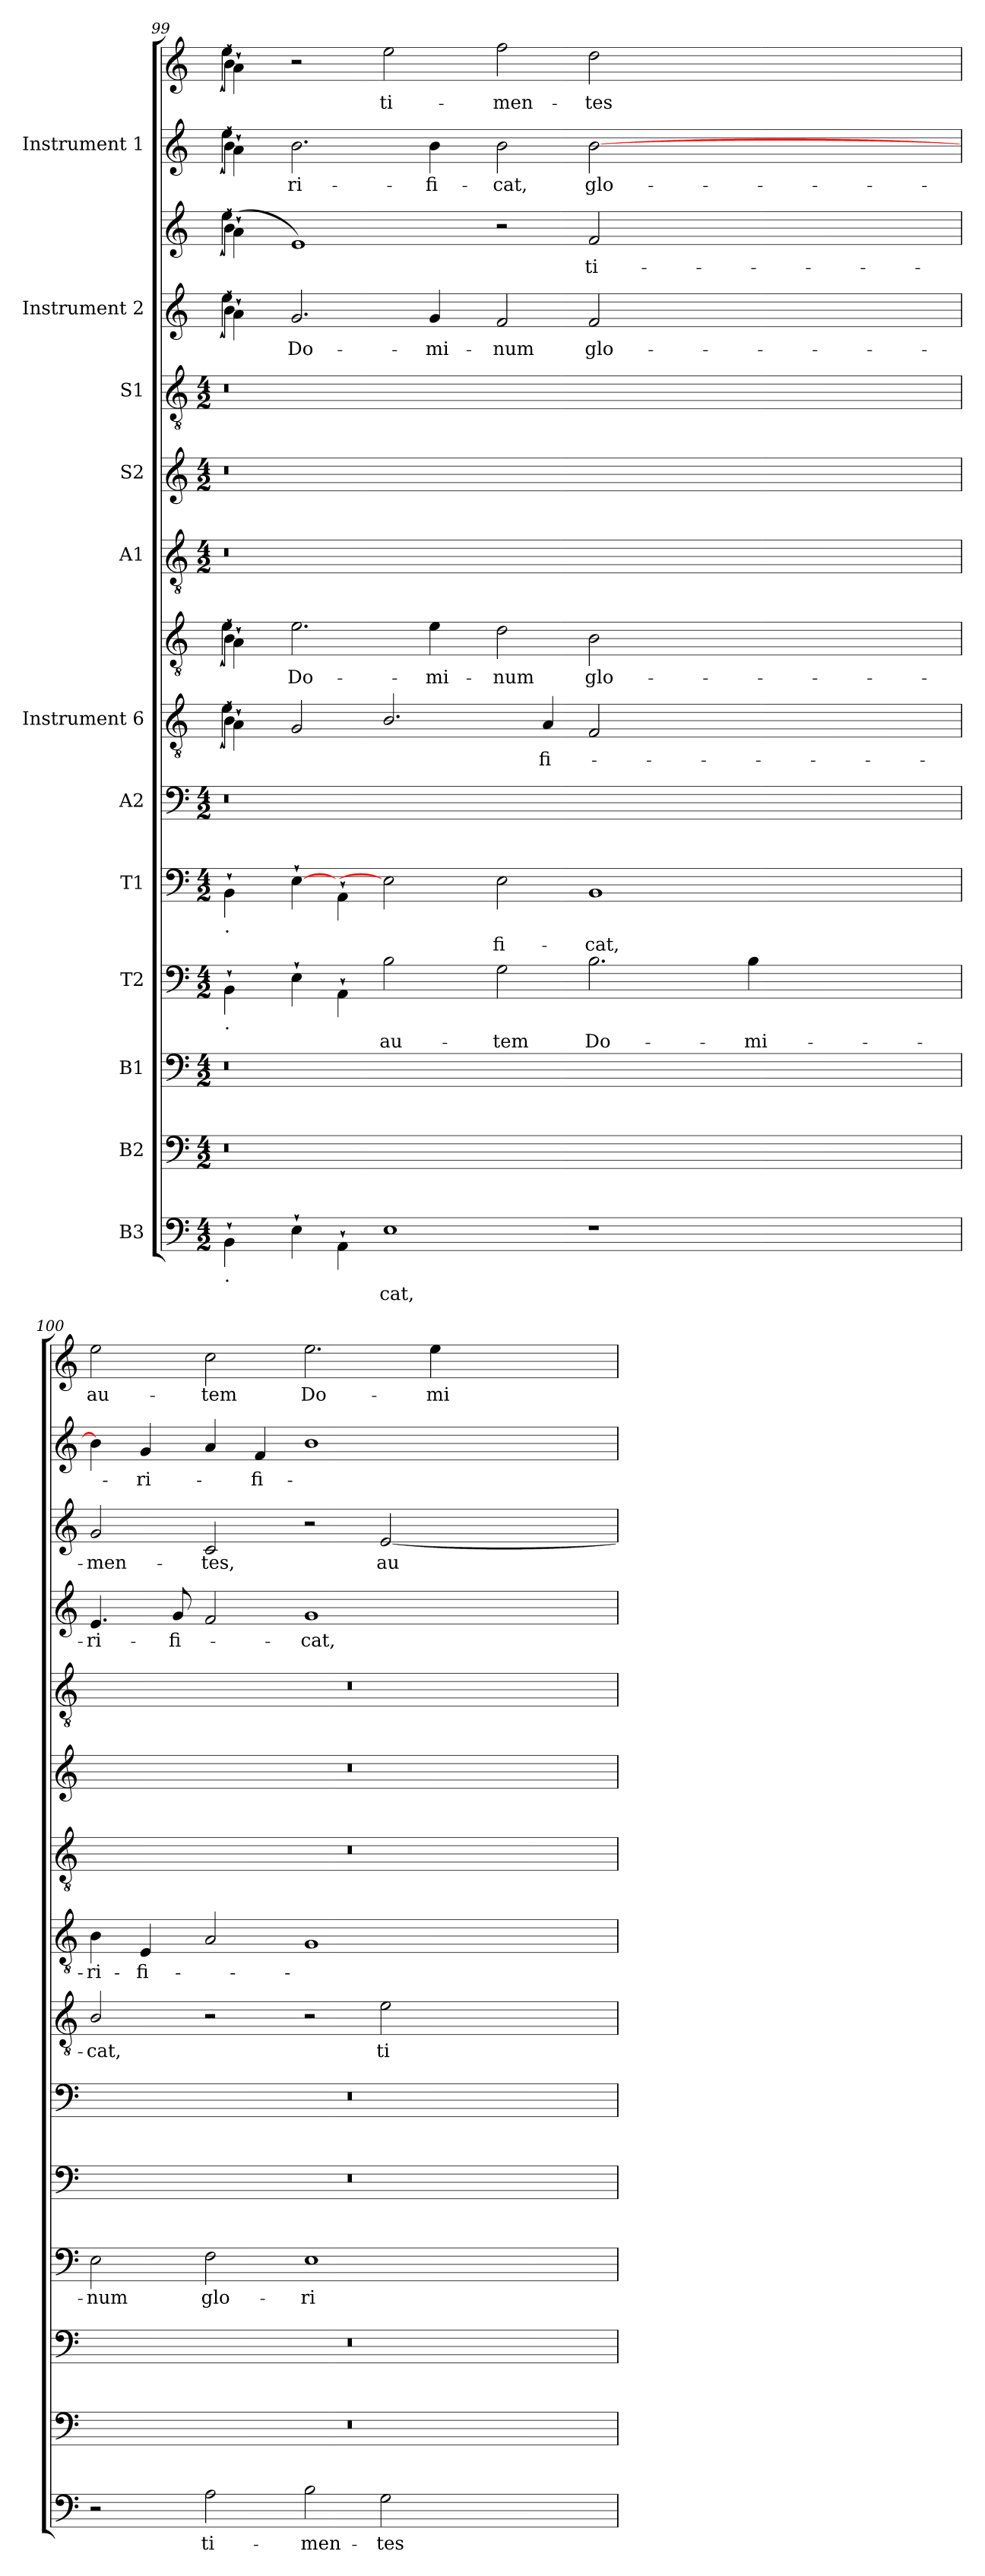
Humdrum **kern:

**kern	**text	**kern	**kern	**kern	**text	**kern	**text	**kern	**kern	**text	**kern	**text	**kern	**kern	**kern	**kern	**text	**kern	**text	**kern	**text	**kern	**text
*part12	*part12	*part11	*part10	*part9	*part9	*part8	*part8	*part7	*part6	*part6	*part6	*part6	*part5	*part4	*part3	*part2	*part2	*part2	*part2	*part1	*part1	*part1	*part1
*staff15	*staff15	*staff14	*staff13	*staff12	*staff12	*staff11	*staff11	*staff10	*staff9	*staff9	*staff8	*staff8	*staff7	*staff6	*staff5	*staff4	*staff4	*staff3	*staff3	*staff2	*staff2	*staff1	*staff1
*I"B3	*	*I"B2	*I"B1	*I"T2	*	*I"T1	*	*I"A2	*I"Instrument 6	*	*	*	*I"A1	*I"S2	*I"S1	*I"Instrument 2	*	*	*	*I"Instrument 1	*	*	*
!!LO:LB:g=z
*clefF4	*	*clefF4	*clefF4	*clefF4	*	*clefF4	*	*clefF4	*clefGv2	*	*clefGv2	*	*clefGv2	*clefG2	*clefGv2	*clefG2	*	*clefG2	*	*clefG2	*	*clefG2	*
*	*	*	*	*	*	*k[]	*	*	*	*	*	*	*k[]	*	*	*	*	*	*	*k[]	*	*k[]	*
*	*	*	*	*	*	*C:	*	*	*	*	*	*	*C:	*	*	*	*	*	*	*C:	*	*C:	*
*M4/2	*	*M4/2	*M4/2	*M4/2	*	*M4/2	*	*M4/2	*	*	*	*	*M4/2	*M4/2	*M4/2	*	*	*	*	*	*	*	*
=99	=99	=99	=99	=99	=99	=99	=99	=99	=99	=99	=99	=99	=99	=99	=99	=99	=99	=99	=99	=99	=99	=99	=99
*	*	*	*	*	*	*	*	*	*^	*	*^	*	*	*	*	*^	*	*^	*	*^	*	*^	*
*	*	*	*	*	*	*	*	*	*	*^	*	*	*^	*	*	*	*	*	*^	*	*	*^	*	*	*^	*	*	*^	*
!	!	!	!	!	!	!LO:TX:b:t=.	!	!	!	!	!	!	!	!	!	!	!	!	!	!	!	!	!	!	!	!	!	!	!	!	!	!	!	!	!
!	!	!	!	!LO:TX:b:t=.	!	!	!	!	!	!	!	!	!	!	!	!	!	!	!	!	!	!	!	!	!	!	!	!	!	!	!	!	!	!	!
!LO:TX:b:t=.	!	!	!	!	!	!	!	!	!	!	!	!	!	!	!	!	!	!	!	!	!	!	!	!	!	!	!	!	!	!	!	!	!	!	!
*	*	*	*	*	*	*	*	*	*	*	*	*	*	*	*	*	*	*	*	*	*	*^	*	*	*	*^	*	*	*	*	*	*	*	*	*
4BB`<\	.	0r	0r	4BB`<\	.	4BB`<\	.	0r	4B`<\	4e`<\	4A`<\	.	4B`<\	4e`<\	4A`<\	.	0r	0r	0r	4b`<\	4ee`<\	4a`<\	32ryy	.	4b`<\	4ee`<\	(<4a`<\	16.ryy	.	4b`<\	4ee`<\	4a`<\	.	4b`<\	4ee`<\	4a`<\	.
.	.	.	.	.	.	.	.	.	.	.	.	.	.	.	.	.	.	.	.	.	.	.	1ryy	.	.	.	.	.	.	.	.	.	.	.	.	.	.
.	.	.	.	.	.	.	.	.	.	.	.	.	.	.	.	.	.	.	.	.	.	.	.	.	.	.	.	1ryy	.	.	.	.	.	.	.	.	.
!	!	!	!	!	!	!	!	!	!	!	!	!	!	!	!	!LO:LY:b:rj	!	!	!	!	!	!	!	!LO:LY:b:rj	!	!	!	!	!	!	!	!	!LO:LY:b:rj	!	!	!	!
4E`<\	.	.	.	4E`<\	.	[<4E`<\	.	.	2G/	2ryy	2ryy	.	2.e\	2ryy	2ryy	Do-	.	.	.	2.g/	2ryy	2ryy	.	-Do-	1e)	2ryy	2ryy	.	.	2.b\	2ryy	2ryy	ri-	2r	2ryy	2ryy	.
4AA`<\	.	.	.	4AA`<\	.	4AA`<\	.	.	.	.	.	.	.	.	.	.	.	.	.	.	.	.	.	.	.	.	.	.	.	.	.	.	.	.	.	.	.
!	!LO:LY:b:cj	!	!	!	!LO:LY:b:rj	!	!	!	!	!	!	!	!	!	!	!	!	!	!	!	!	!	!	!	!	!	!	!	!	!	!	!	!	!	!	!	!LO:LY:b:rj
1E	-cat,	.	.	2B\	au-	2E\]	.	.	2.B/	0ryy	0ryy	.	.	0ryy	0ryy	.	.	.	.	.	0ryy	0ryy	.	.	.	0ryy	0ryy	.	.	.	0ryy	0ryy	.	2ee\	0ryy	0ryy	-ti-
!	!	!	!	!	!	!	!	!	!	!	!	!	!	!	!	!LO:LY:b:rj	!	!	!	!	!	!	!	!LO:LY:b:rj	!	!	!	!	!	!	!	!	!LO:LY:b:rj	!	!	!	!
.	.	.	.	.	.	.	.	.	.	.	.	.	4e\	.	.	-mi-	.	.	.	4g/	.	.	.	-mi-	.	.	.	.	.	4b\	.	.	-fi-	.	.	.	.
.	.	.	.	.	.	.	.	.	.	.	.	.	.	.	.	.	.	.	.	.	.	.	1ryy	.	.	.	.	.	.	.	.	.	.	.	.	.	.
.	.	.	.	.	.	.	.	.	.	.	.	.	.	.	.	.	.	.	.	.	.	.	.	.	.	.	.	1ryy	.	.	.	.	.	.	.	.	.
!	!	!	!	!	!LO:LY:b:cj	!	!LO:LY:b:rj	!	!	!	!	!	!	!	!	!LO:LY:b:cj	!	!	!	!	!	!	!	!LO:LY:b:cj	!	!	!	!	!	!	!	!	!LO:LY:b:cj	!	!	!	!LO:LY:b:cj
.	.	.	.	2G\	-tem	2E\	-fi-	.	.	.	.	.	2d\	.	.	-num	.	.	.	2f/	.	.	.	-num	2r	.	.	.	.	2b\	.	.	-cat,	2ff\	.	.	-men-
!	!	!	!	!	!	!	!	!	!	!	!	!LO:LY:b:rj	!	!	!	!	!	!	!	!	!	!	!	!	!	!	!	!	!	!	!	!	!	!	!	!	!
.	.	.	.	.	.	.	.	.	4A/	.	.	-fi-	.	.	.	.	.	.	.	.	.	.	.	.	.	.	.	.	.	.	.	.	.	.	.	.	.
!LO:N:vis=1	!	!	!	!	!LO:LY:b:rj	!	!LO:LY:b:cj	!	!	!	!	!	!	!	!	!LO:LY:b:rj	!	!	!	!	!	!	!	!LO:LY:b:rj	!	!	!	!	!LO:LY:b:rj	!	!	!	!LO:LY:b:rj	!	!	!	!LO:LY:b:cj
2r	.	.	.	2.B\	Do-	1BB	-cat,	.	2F/	.	.	.	2B\	.	.	glo-	.	.	.	2f/	.	.	.	glo-	2f/	.	.	.	ti-	[>2b\	.	.	glo-	2dd\	.	.	-tes
.	.	2.ryy	2.ryy	.	.	.	.	2.ryy	.	.	.	.	.	.	.	.	2.ryy	2.ryy	2.ryy	.	.	.	.	.	.	.	.	.	.	.	.	.	.	.	.	.	.
.	.	.	.	.	.	.	.	.	.	.	.	.	.	.	.	.	.	.	.	.	.	.	2ryy	.	.	.	.	.	.	.	.	.	.	.	.	.	.
.	.	.	.	.	.	.	.	.	.	.	.	.	.	.	.	.	.	.	.	.	.	.	.	.	.	.	.	2ryy	.	.	.	.	.	.	.	.	.
2ryy	.	.	.	.	.	.	.	.	2ryy	.	.	.	2ryy	.	.	.	.	.	.	2ryy	.	.	.	.	2ryy	.	.	.	.	2ryy	.	.	.	2ryy	.	.	.
!	!	!	!	!	!LO:LY:b:rj	!	!	!	!	!	!	!	!	!	!	!	!	!	!	!	!	!	!	!	!	!	!	!	!	!	!	!	!	!	!	!	!
.	.	.	.	4B\	-mi-	.	.	.	.	.	.	.	.	.	.	.	.	.	.	.	.	.	.	.	.	.	.	.	.	.	.	.	.	.	.	.	.
.	.	.	.	.	.	.	.	.	.	.	.	.	.	.	.	.	.	.	.	.	.	.	8..ryy	.	.	.	.	.	.	.	.	.	.	.	.	.	.
.	.	.	.	.	.	.	.	.	.	.	.	.	.	.	.	.	.	.	.	.	.	.	.	.	.	.	.	8ryy	.	.	.	.	.	.	.	.	.
.	.	.	.	.	.	.	.	.	.	.	.	.	.	.	.	.	.	.	.	.	.	.	.	.	.	.	.	32ryy	.	.	.	.	.	.	.	.	.
=100	=100	=100	=100	=100	=100	=100	=100	=100	=100	=100	=100	=100	=100	=100	=100	=100	=100	=100	=100	=100	=100	=100	=100	=100	=100	=100	=100	=100	=100	=100	=100	=100	=100	=100	=100	=100	=100
!	!	!	!	!	!LO:LY:b:cj	!	!	!	!	!	!	!LO:LY:b:cj	!	!	!	!LO:LY:b:rj	!	!	!	!	!	!	!	!LO:LY:b:rj	!	!	!	!	!LO:LY:b:cj	!	!	!	!	!	!	!	!LO:LY:b:rj
*	*	*	*	*	*	*	*	*	*v	*v	*v	*	*	*	*	*	*	*	*	*v	*v	*v	*v	*	*v	*v	*v	*v	*	*v	*v	*v	*	*v	*v	*v	*
*	*	*	*	*	*	*	*	*	*	*	*v	*v	*v	*	*	*	*	*	*	*	*	*	*	*	*
2r	.	0r	0r	2E\	-num	0r	.	0r	2B/	-cat,	4B\	-ri-	0r	0r	0r	4.e/	-ri-	2g/	-men-	4b\]	.	2ee\	-au-
!	!	!	!	!	!	!	!	!	!	!	!	!LO:LY:b:rj	!	!	!	!	!	!	!	!	!LO:LY:b:rj	!	!
.	.	.	.	.	.	.	.	.	.	.	4E/	-fi-	.	.	.	.	.	.	.	4g/	-ri-	.	.
!	!	!	!	!	!	!	!	!	!	!	!	!	!	!	!	!	!LO:LY:b:rj	!	!	!	!	!	!
.	.	.	.	.	.	.	.	.	.	.	.	.	.	.	.	8g/	-fi-	.	.	.	.	.	.
!	!LO:LY:b:rj	!	!	!	!LO:LY:b:rj	!	!	!	!	!	!	!	!	!	!	!	!	!	!LO:LY:b:cj	!	!	!	!LO:LY:b:cj
2A\	ti-	.	.	2F\	glo-	.	.	.	2r	.	2A/	.	.	.	.	2f/	.	2c/	-tes,	4a/	.	2cc\	-tem
!	!	!	!	!	!	!	!	!	!	!	!	!	!	!	!	!	!	!	!	!	!LO:LY:b:rj	!	!
.	.	.	.	.	.	.	.	.	.	.	.	.	.	.	.	.	.	.	.	4f/	-fi-	.	.
!	!LO:LY:b:cj	!	!	!	!LO:LY:b:rj	!	!	!	!	!	!	!	!	!	!	!	!LO:LY:b:cj	!	!	!	!	!	!LO:LY:b:rj
2B\	-men-	.	.	1E	-ri-	.	.	.	2r	.	1G	.	.	.	.	1g	-cat,	2r	.	1b	.	2.ee\	Do-
!	!LO:LY:b:cj	!	!	!	!	!	!	!	!	!LO:LY:b:rj	!	!	!	!	!	!	!	!	!LO:LY:b:rj	!	!	!	!
2G\	-tes	.	.	.	.	.	.	.	2e\	ti-	.	.	.	.	.	.	.	[<2e/	au-	.	.	.	.
!	!	!	!	!	!	!	!	!	!	!	!	!	!	!	!	!	!	!	!	!	!	!	!LO:LY:b:rj
.	.	.	.	.	.	.	.	.	.	.	.	.	.	.	.	.	.	.	.	.	.	4ee\	-mi-
=	=	=	=	=	=	=	=	=	=	=	=	=	=	=	=	=	=	=	=	=	=	=	=
*-	*-	*-	*-	*-	*-	*-	*-	*-	*-	*-	*-	*-	*-	*-	*-	*-	*-	*-	*-	*-	*-	*-	*-
